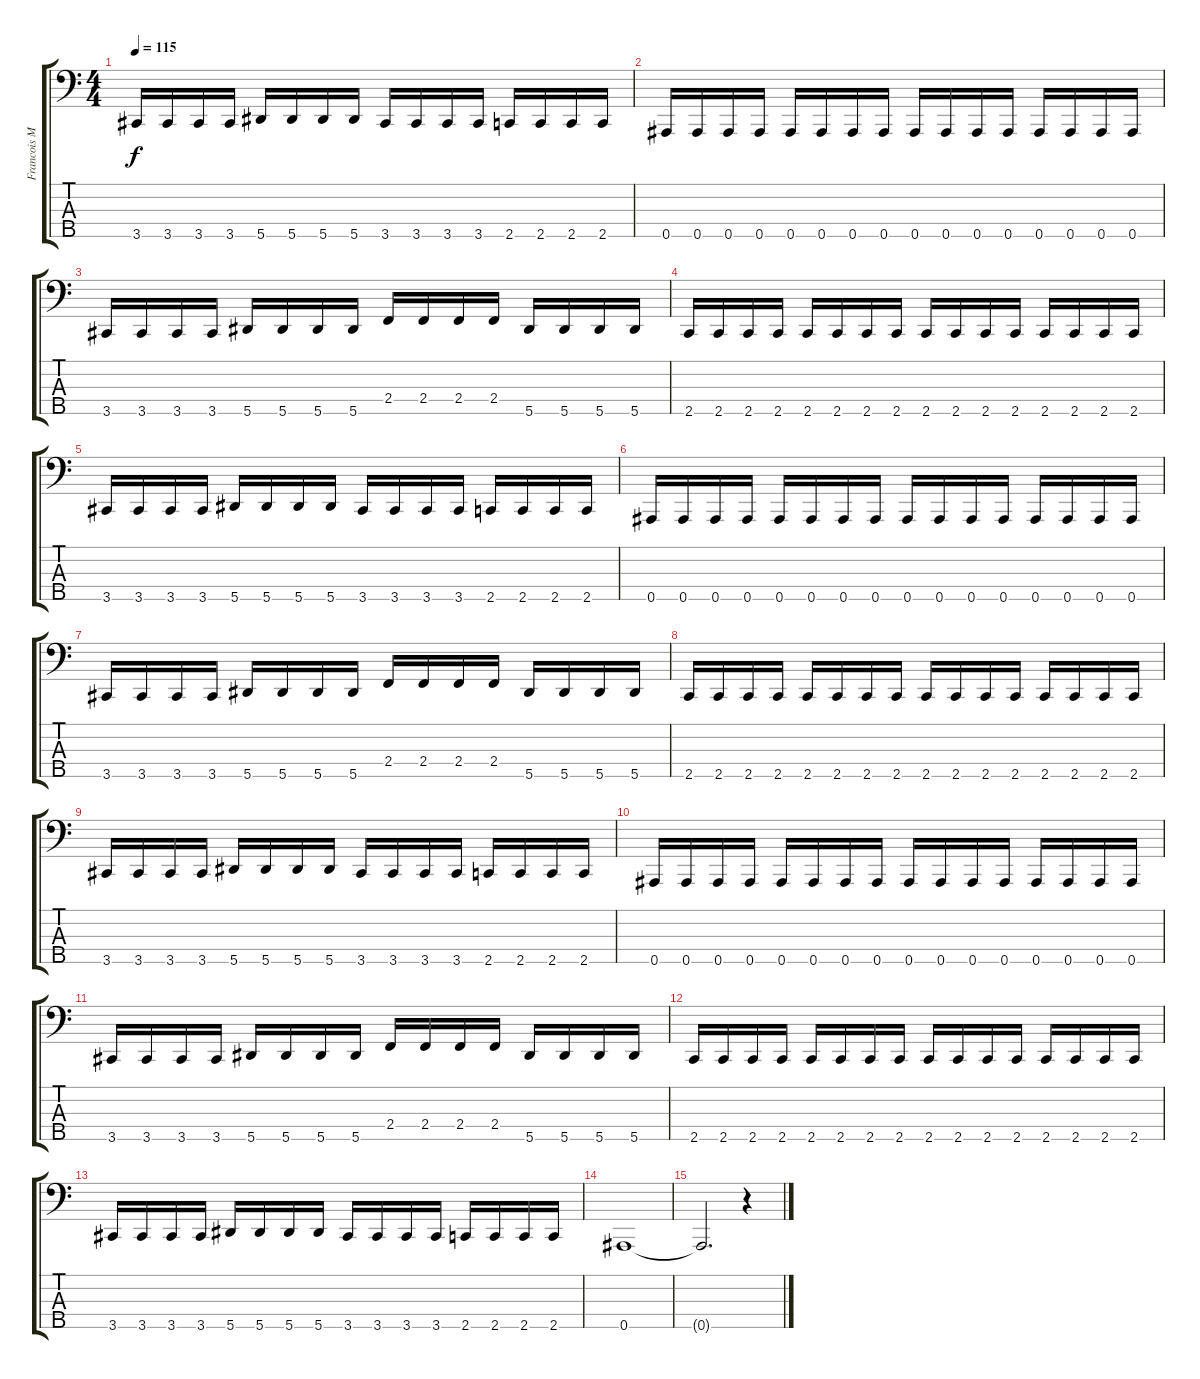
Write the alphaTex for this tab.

\track ("Francois Mongrain (Bass)" "Francois M") {instrument electricbasspick}
\staff {score tabs}
\tuning (Gb2 Db2 Ab1 Eb1 Bb0) {hide}
\ts (4 4)
\tempo 115
\clef f4
\ks c
3.5.16{dy f} 3.5.16 3.5.16 3.5.16 5.5.16 5.5.16 5.5.16 5.5.16 3.5.16 3.5.16 3.5.16 3.5.16 2.5.16 2.5.16 2.5.16 2.5.16 |
0.5.16 0.5.16 0.5.16 0.5.16 0.5.16 0.5.16 0.5.16 0.5.16 0.5.16 0.5.16 0.5.16 0.5.16 0.5.16 0.5.16 0.5.16 0.5.16 |
3.5.16 3.5.16 3.5.16 3.5.16 5.5.16 5.5.16 5.5.16 5.5.16 2.4.16 2.4.16 2.4.16 2.4.16 5.5.16 5.5.16 5.5.16 5.5.16 |
2.5.16 2.5.16 2.5.16 2.5.16 2.5.16 2.5.16 2.5.16 2.5.16 2.5.16 2.5.16 2.5.16 2.5.16 2.5.16 2.5.16 2.5.16 2.5.16 |
3.5.16 3.5.16 3.5.16 3.5.16 5.5.16 5.5.16 5.5.16 5.5.16 3.5.16 3.5.16 3.5.16 3.5.16 2.5.16 2.5.16 2.5.16 2.5.16 |
0.5.16 0.5.16 0.5.16 0.5.16 0.5.16 0.5.16 0.5.16 0.5.16 0.5.16 0.5.16 0.5.16 0.5.16 0.5.16 0.5.16 0.5.16 0.5.16 |
3.5.16 3.5.16 3.5.16 3.5.16 5.5.16 5.5.16 5.5.16 5.5.16 2.4.16 2.4.16 2.4.16 2.4.16 5.5.16 5.5.16 5.5.16 5.5.16 |
2.5.16 2.5.16 2.5.16 2.5.16 2.5.16 2.5.16 2.5.16 2.5.16 2.5.16 2.5.16 2.5.16 2.5.16 2.5.16 2.5.16 2.5.16 2.5.16 |
3.5.16 3.5.16 3.5.16 3.5.16 5.5.16 5.5.16 5.5.16 5.5.16 3.5.16 3.5.16 3.5.16 3.5.16 2.5.16 2.5.16 2.5.16 2.5.16 |
0.5.16 0.5.16 0.5.16 0.5.16 0.5.16 0.5.16 0.5.16 0.5.16 0.5.16 0.5.16 0.5.16 0.5.16 0.5.16 0.5.16 0.5.16 0.5.16 |
3.5.16 3.5.16 3.5.16 3.5.16 5.5.16 5.5.16 5.5.16 5.5.16 2.4.16 2.4.16 2.4.16 2.4.16 5.5.16 5.5.16 5.5.16 5.5.16 |
2.5.16 2.5.16 2.5.16 2.5.16 2.5.16 2.5.16 2.5.16 2.5.16 2.5.16 2.5.16 2.5.16 2.5.16 2.5.16 2.5.16 2.5.16 2.5.16 |
3.5.16 3.5.16 3.5.16 3.5.16 5.5.16 5.5.16 5.5.16 5.5.16 3.5.16 3.5.16 3.5.16 3.5.16 2.5.16 2.5.16 2.5.16 2.5.16 |
0.5.1 |
0.5{t}.2{d} r.4
